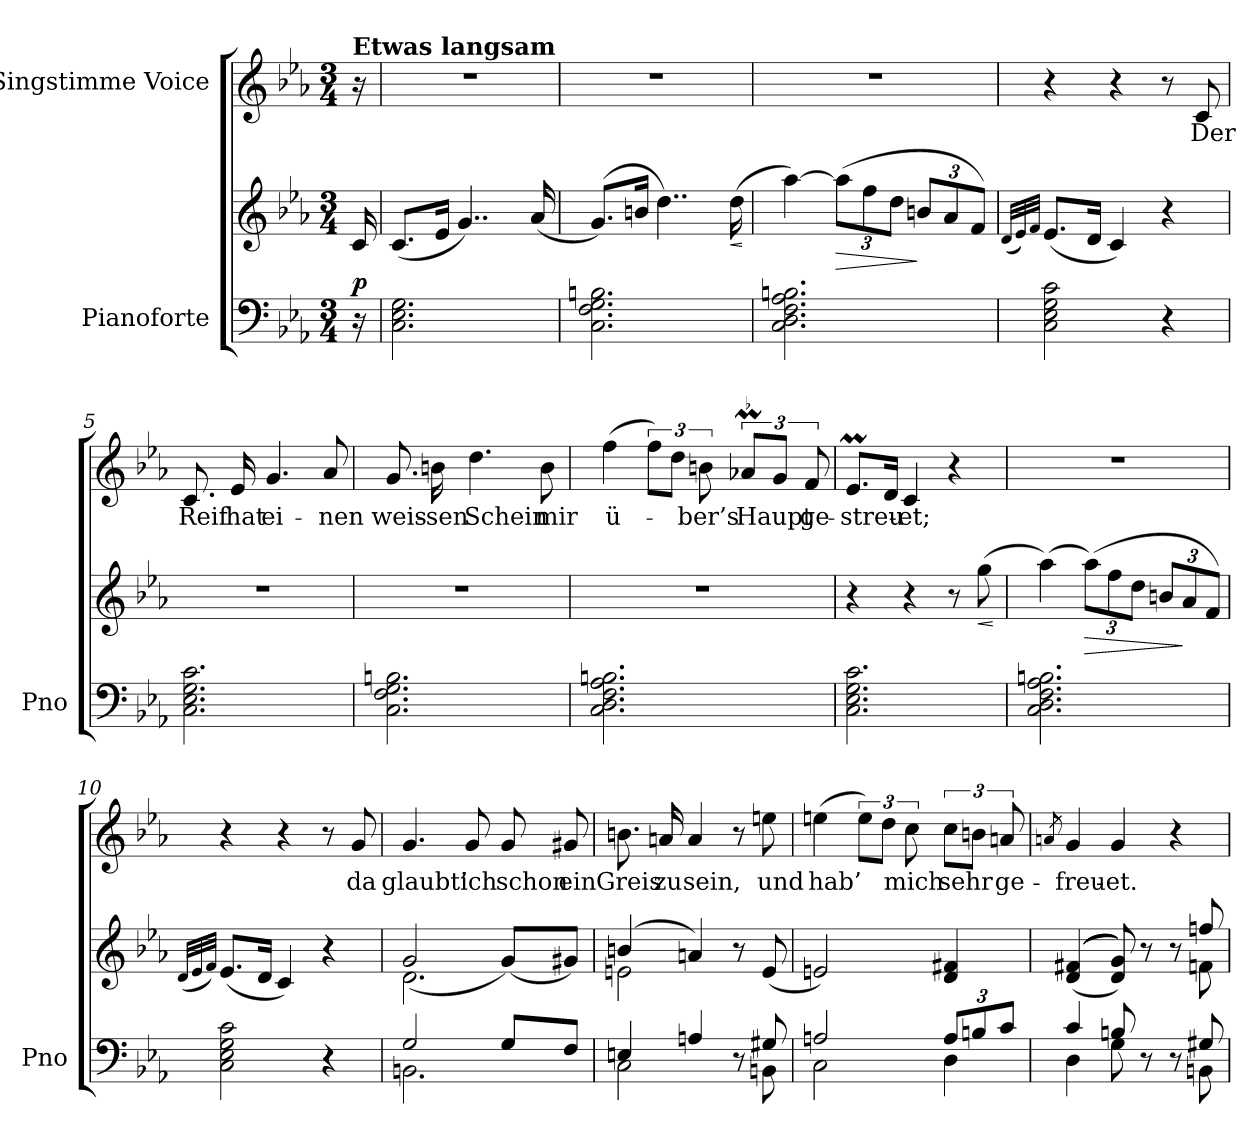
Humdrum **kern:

**kern	**kern	**dynam	**kern	**text
*part2	*part2	*part2	*part1	*part1
*staff3	*staff2	*staff2/3	*staff1	*staff1
*I"Pianoforte	*	*	*I"Singstimme Voice	*
*I'Pno	*	*	*	*
*clefF4	*clefG2	*	*clefG2	*
*k[b-e-a-]	*k[b-e-a-]	*	*k[b-e-a-]	*
*M3/4	*M3/4	*	*M3/4	*
=	=	=	=	=
!	!	!	!LO:TX:a:B:t=Etwas langsam	!
!	!	!LO:DY:a=2	!	!
16r	16c/	p	16r	.
=1	=1	=1	=1	=1
2.C\ 2.E-\ 2.G\	(8.c/L	.	2.r	.
.	16e-/Jk	.	.	.
.	4..g/)	.	.	.
.	(16a-/	.	.	.
=2	=2	=2	=2	=2
2.C\ 2.F\ 2.G\ 2.Bn\	(8.g/L)	.	2.r	.
.	16bn/Jk	.	.	.
.	4..dd\)	.	.	.
!	!	!LO:HP:b	!	!
.	(16dd\	<	.	.
.	.	[	.	.
=3	=3	=3	=3	=3
2.C\ 2.D\ 2.F\ 2.A-\ 2.Bn\	[4aa-\)	.	2.r	.
!	!	!LO:HP:b	!	!
.	(12aa-\L]	>	.	.
.	12ff\	.	.	.
.	12dd\J	.	.	.
*	*Xbrackettup	*	*	*
.	12bn/L	]	.	.
.	12a-/	.	.	.
.	12f/J)	.	.	.
=4	=4	=4	=4	=4
.	(32qd/LLL	.	.	.
.	32qe-/)	.	.	.
.	32qf/JJJ	.	.	.
2C\ 2E-\ 2G\ 2c\	(8.e-/L	.	4r	.
.	16d/Jk	.	.	.
.	4c/)	.	4r	.
4r	4r	.	8r	.
.	.	.	8c/	Der
=5	=5	=5	=5	=5
2.C\ 2.E-\ 2.G\ 2.c\	2.r	.	8.c/	Reif
.	.	.	16e-/	hat
.	.	.	4.g/	ei-
.	.	.	8a-/	-nen
=6	=6	=6	=6	=6
2.C\ 2.F\ 2.G\ 2.Bn\	2.r	.	8.g/	weis-
.	.	.	16bn\	-sen
.	.	.	4.dd\	Schein
.	.	.	8b\	mir
=7	=7	=7	=7	=7
2.C\ 2.D\ 2.F\ 2.A-\ 2.Bn\	2.r	.	(4ff\	ü-
.	.	.	12ff\L)	.
.	.	.	12dd\J	.
.	.	.	12bn\	ber’s
.	.	.	12a-XM/L	Haupt
.	.	.	12g/J	.
.	.	.	12f/	ge-
=8	=8	=8	=8	=8
2.C\ 2.E-\ 2.G\ 2.c\	4r	.	8.e-M/L	-streu-
.	.	.	16d/Jk	.
.	4r	.	4c/	-et;
.	8r	.	4r	.
!	!	!LO:HP:b	!	!
.	(8gg\	<	.	.
.	.	[	.	.
=9	=9	=9	=9	=9
2.C\ 2.D\ 2.F\ 2.A-\ 2.Bn\	(4aa-\)	.	2.r	.
*	*brackettup	*	*	*
!	!	!LO:HP:b	!	!
.	(12aa-\L)	>	.	.
.	12ff\	.	.	.
.	12dd\J	.	.	.
*	*Xbrackettup	*	*	*
.	12bn/L	.	.	.
.	12a-/	]	.	.
.	12f/J)	.	.	.
=10	=10	=10	=10	=10
.	(32qd/LLL	.	.	.
.	32qe-/	.	.	.
.	32qf/JJJ)	.	.	.
2C\ 2E-\ 2G\ 2c\	(8.e-/L	.	4r	.
.	16d/Jk	.	.	.
.	4c/)	.	4r	.
4r	4r	.	8r	.
.	.	.	8g/	da
=11	=11	=11	=11	=11
*^	*^	*	*	*
2G/	2.BBn\	2.d\	(2g/	.	4.g/	glaubt’
.	.	.	.	.	8g/	ich
8G/L	.	.	(8g/L)	.	8g/	schon
8F/J	.	.	8g#X/J)	.	8g#X/	ein
=12	=12	=12	=12	=12	=12	=12
4En/	2C\	(4bn/	2en\	.	8.bn\	Greis
.	.	.	.	.	16an/	zu
4An/	.	4an/)	.	.	4a/	sein,
8r	8ryy	8r	4ryy	.	8r	.
8G#X/	8BBn\	(<8e/	.	.	8een\	und
*	*	*v	*v	*	*	*
=13	=13	=13	=13	=13	=13
2An/	2C\	2en/)	.	(4een\	hab’
.	.	.	.	12ee\L)	.
.	.	.	.	12dd\J	.
.	.	.	.	12cc\	mich
*Xbrackettup	*	*	*	*	*
12A/L	4D\	4d/ 4f#X/	.	12cc\L	sehr
12Bn/	.	.	.	12bn\J	.
12c/J	.	.	.	12an/	ge-
=14	=14	=14	=14	=14	=14
.	.	.	.	8qan/	.
*	*	*^	*	*	*
4c/	4D\	((((>4d/ 4f#X/	4ryy	.	4g/	-freu-
8Bn/	8G\	8d/ 8g/))))	4ryy	.	4g/	-et.
8r	8ryy	8r	.	.	.	.
8r	8ryy	8r	8ryy	.	4r	.
8G#X/	8BBn\	8ffn/	8fn\	.	.	.
*v	*v	*	*	*	*	*
*	*v	*v	*	*	*
=	=	=	=	=
*-	*-	*-	*-	*-
